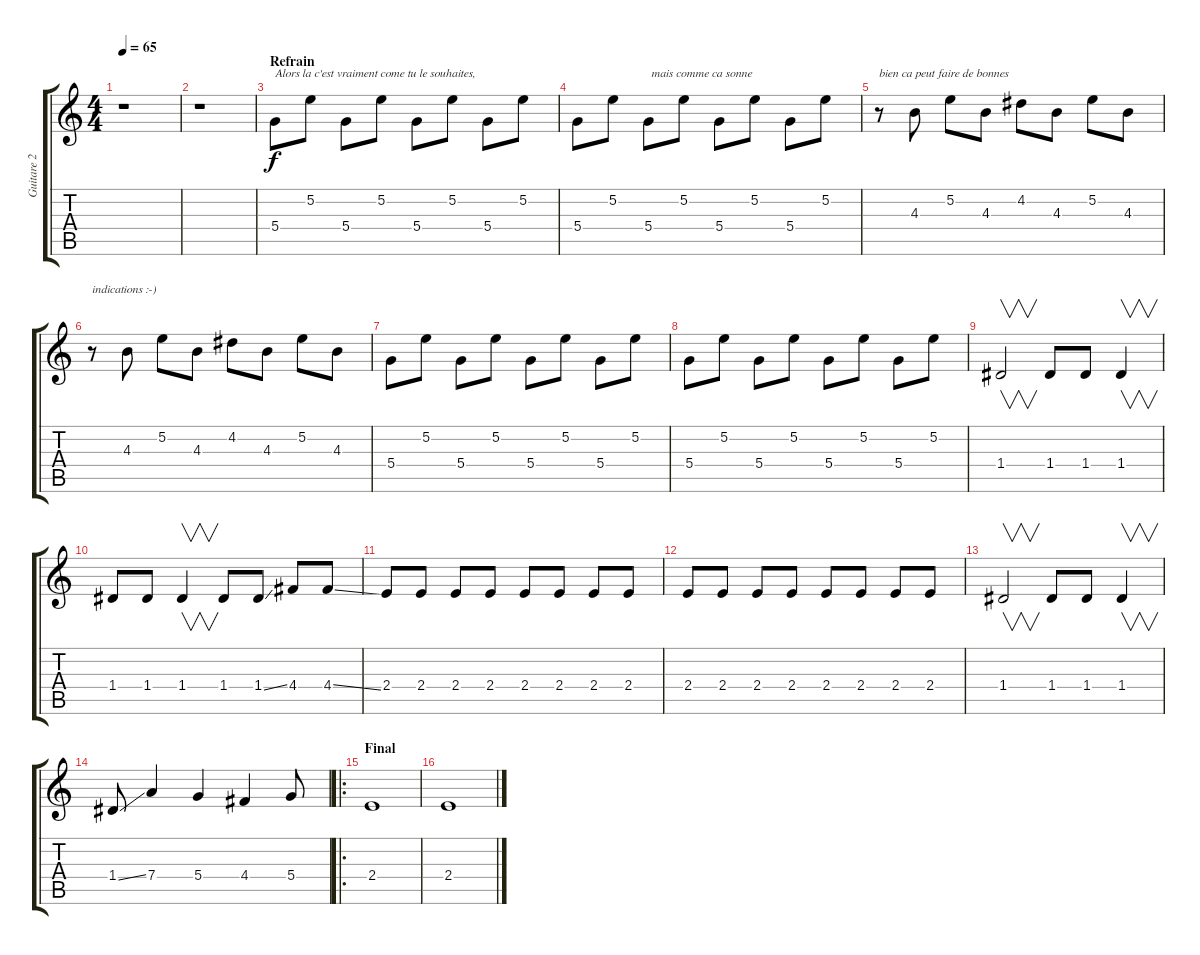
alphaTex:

\track ("Guitare 2" "Guitare 2") {instrument electricguitarjazz}
\staff {score tabs}
\tuning (E4 B3 G3 D3 A2 E2) {hide}
\ts (4 4)
\tempo 65
\clef g2
\ks c
r.1{dy f} |
r.1 |
\section ("" "Refrain")
5.4.8{txt "Alors la c'est vraiment come tu le souhaites, " volume 10 instrument distortionguitar} 5.2.8 5.4.8 5.2.8 5.4.8 5.2.8 5.4.8 5.2.8 |
5.4.8 5.2.8 5.4.8{txt " mais comme ca sonne "} 5.2.8 5.4.8 5.2.8 5.4.8 5.2.8 |
r.8{txt "bien ca peut faire de bonnes" volume 10 instrument distortionguitar} 4.3.8 5.2.8 4.3.8 4.2.8 4.3.8 5.2.8 4.3.8 |
r.8{txt "indications :-)"} 4.3.8 5.2.8 4.3.8 4.2.8 4.3.8 5.2.8 4.3.8 |
5.4.8{volume 10 instrument distortionguitar} 5.2.8 5.4.8 5.2.8 5.4.8 5.2.8 5.4.8 5.2.8 |
5.4.8 5.2.8 5.4.8 5.2.8 5.4.8 5.2.8 5.4.8 5.2.8 |
1.4.2{v volume 13 instrument distortionguitar} 1.4.8 1.4.8 1.4.4{v} |
1.4.8 1.4.8 1.4.4{v} 1.4.8 1.4{ss}.8 4.4.8 4.4{ss}.8 |
2.4.8{volume 10 instrument distortionguitar} 2.4.8 2.4.8 2.4.8 2.4.8 2.4.8 2.4.8 2.4.8 |
2.4.8 2.4.8 2.4.8 2.4.8 2.4.8 2.4.8 2.4.8 2.4.8 |
1.4.2{v volume 13 instrument distortionguitar} 1.4.8 1.4.8 1.4.4{v} |
1.4{ss}.8 7.4.4 5.4.4 4.4.4 5.4.8 |
\ro
\section ("" "Final")
2.4.1 |
2.4.1
